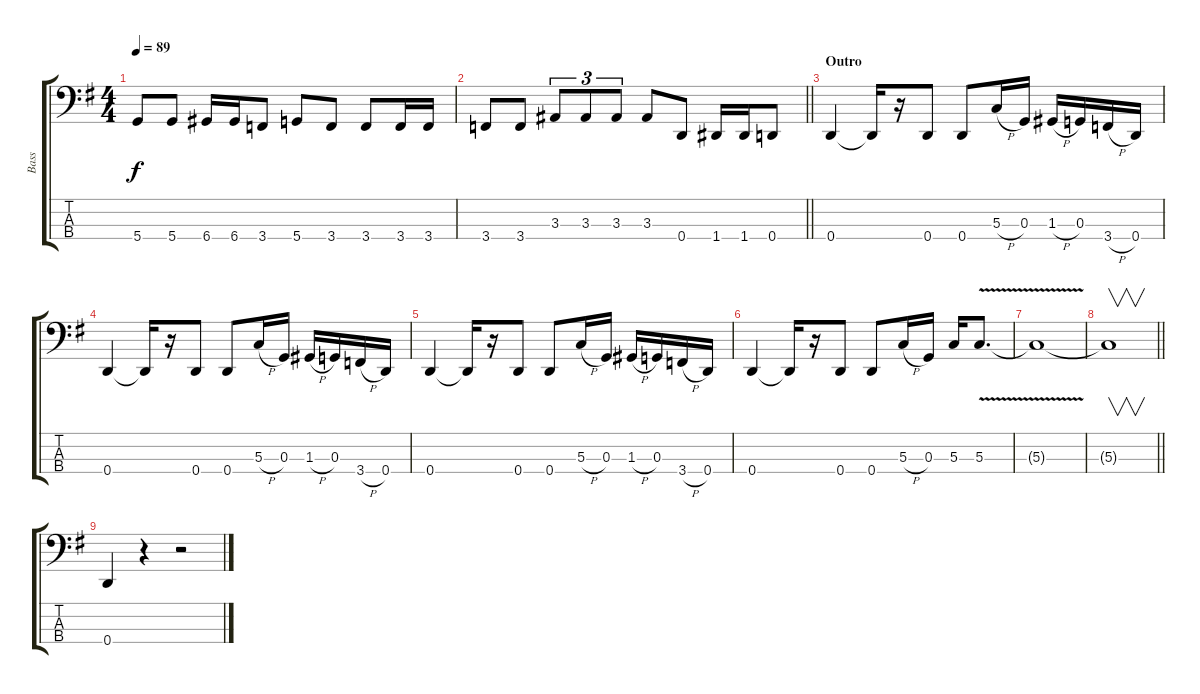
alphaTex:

\track ("Bass" "Bass") {instrument electricbasspick}
\staff {score tabs}
\tuning (F2 C2 G1 D1) {hide}
\ts (4 4)
\tempo 89
\clef f4
\ks g
5.4.8{dy f} 5.4.8 6.4.16 6.4.16 3.4.8 5.4.8 3.4.8 3.4.8 3.4.16 3.4.16 |
\barLineRight lightlight
3.4.8 3.4.8 3.3.8{tu (3 2)} 3.3.8{tu (3 2)} 3.3.8{tu (3 2)} 3.3.8 0.4.8 1.4.16 1.4.16 0.4.8 |
\section ("" "Outro")
0.4.4 0.4{t}.16 r.16 0.4.8 0.4.8 5.3{h}.16 0.3.16 1.3{h}.16 0.3.16 3.4{h}.16 0.4.16 |
0.4.4 0.4{t}.16 r.16 0.4.8 0.4.8 5.3{h}.16 0.3.16 1.3{h}.16 0.3.16 3.4{h}.16 0.4.16 |
0.4.4 0.4{t}.16 r.16 0.4.8 0.4.8 5.3{h}.16 0.3.16 1.3{h}.16 0.3.16 3.4{h}.16 0.4.16 |
0.4.4 0.4{t}.16 r.16 0.4.8 0.4.8 5.3{h}.16 0.3.16 5.3.16 5.3{v}.8{d} |
5.3{t}.1 |
\barLineRight lightlight
5.3{t}.1{v} |
0.4.4 r.4 r.2
